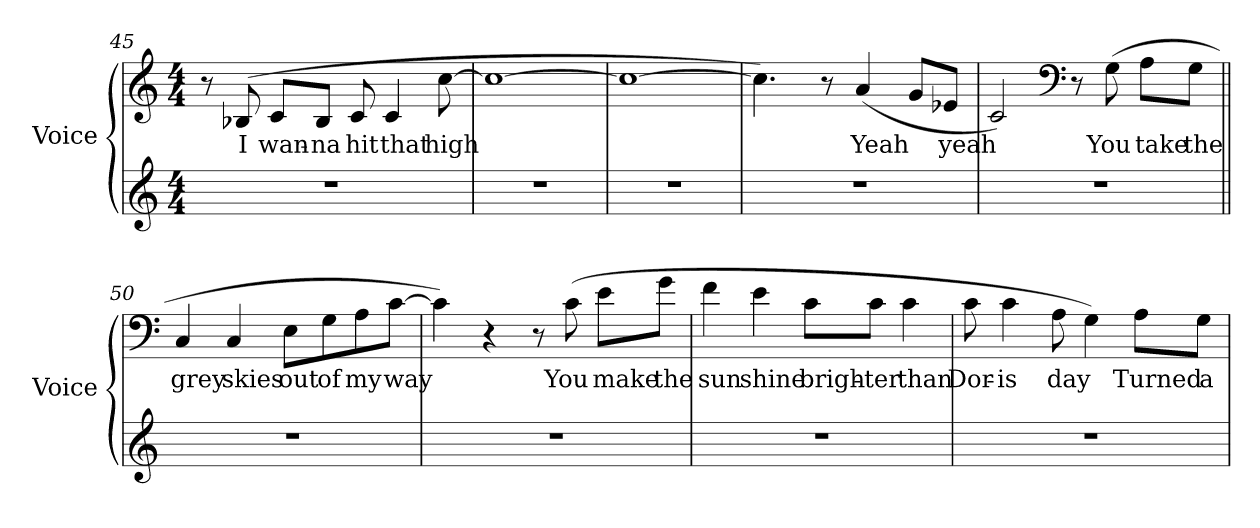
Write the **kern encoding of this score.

**kern	**kern	**text
*part2	*part1	*part1
*staff2	*staff1	*staff1
*I"Voice	*I"Voice	*
*I'Voice	*I'Voice	*
*clefG2	*clefG2	*
*k[]	*k[]	*
*C:	*C:	*
*M4/4	*M4/4	*
=45	=45	=45
1r	8r	.
!	!	!LO:LY:b:color=#000000
.	(8B-Xi/	I
!	!	!LO:LY:b:color=#000000
.	8ci/L	wan-
!	!	!LO:LY:b:color=#000000
.	8B-i/J	-na
!	!	!LO:LY:b:color=#000000
.	8ci/	hit
!	!	!LO:LY:b:color=#000000
.	4ci/	that
!	!	!LO:LY:b:color=#000000
.	[8cci\	high
=46	=46	=46
1r	1cci_	.
=47	=47	=47
1r	1cci_	.
!!LO:LB:g=z
=48	=48	=48
1r	4.cci\])	.
.	8r	.
!	!	!LO:LY:b:color=#000000
.	(4ai/	Yeah
.	8gi/L	.
!	!	!LO:LY:b:color=#000000
.	8e-Xi/J	yeah
=49	=49	=49
1r	2ci/)	.
*	*clefF4	*
.	8r	.
!	!	!LO:LY:b:color=#000000
.	(8Gi\	You
!	!	!LO:LY:b:color=#000000
.	8Ai\L	take
!	!	!LO:LY:b:color=#000000
.	8Gi\J	the
=50||	=50||	=50||
!	!	!LO:LY:b:color=#000000
1r	4Ci/	grey
!	!	!LO:LY:b:color=#000000
.	4Ci/	skies
!	!	!LO:LY:b:color=#000000
.	8Ei\L	out
!	!	!LO:LY:b:color=#000000
.	8Gi\	of
!	!	!LO:LY:b:color=#000000
.	8Ai\	my
!	!	!LO:LY:b:color=#000000
.	[8ci\J	way
=51	=51	=51
1r	4ci\])	.
.	4r	.
.	8r	.
!	!	!LO:LY:b:color=#000000
.	(8ci\	You
!	!	!LO:LY:b:color=#000000
.	8ei\L	make
!	!	!LO:LY:b:color=#000000
.	8gi\J	the
!!LO:LB:g=z
=52	=52	=52
!	!	!LO:LY:b:color=#000000
1r	4fi\	sun
!	!	!LO:LY:b:color=#000000
.	4ei\	shine
!	!	!LO:LY:b:color=#000000
.	8ci\L	brigh-
!	!	!LO:LY:b:color=#000000
.	8ci\J	-ter
!	!	!LO:LY:b:color=#000000
.	4ci\	than
=53	=53	=53
!	!	!LO:LY:b:color=#000000
1r	8ci\	Dor-
!	!	!LO:LY:b:color=#000000
.	4ci\	-is
!	!	!LO:LY:b:color=#000000
.	8Ai\	day
.	4Gi\)	.
!	!	!LO:LY:b:color=#000000
.	8Ai\L	Turned
!	!	!LO:LY:b:color=#000000
.	8Gi\J	a
=	=	=
*-	*-	*-
